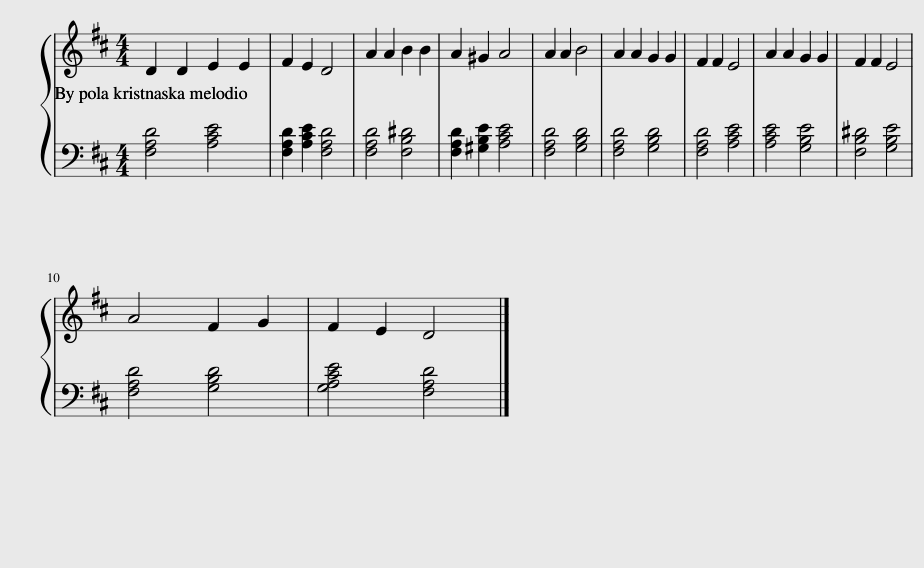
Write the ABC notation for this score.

X:1
%%score { 1 | 2 }
L:1/8
M:4/4
I:linebreak $
K:D
V:1 treble
V:2 bass
V:1
 D2 D2 E2 E2 | F2 E2 D4 | A2 A2 B2 B2 | A2 ^G2 A4 | A2 A2 B4 | %5
 A2 A2 G2 G2 | F2 F2 E4 | A2 A2 G2 G2 | F2 F2 E4 |$ A4 F2 G2 | %10
 F2 E2 D4 |] %11
V:2
 [F,A,D]4 [A,CE]4 | [F,A,D]2 [A,CE]2 [F,A,D]4 | [F,A,D]4 [F,B,^D]4 | [F,A,D]2 [^G,B,E]2 [A,CE]4 | [F,A,D]4 [G,B,D]4 | %5
 [F,A,D]4 [G,B,D]4 | [F,A,D]4 [A,CE]4 | [A,CE]4 [G,B,E]4 | [F,B,^D]4 [G,B,E]4 |$ [F,A,D]4 [G,B,D]4 | %10
 [G,A,CE]4 [F,A,D]4 |] %11
